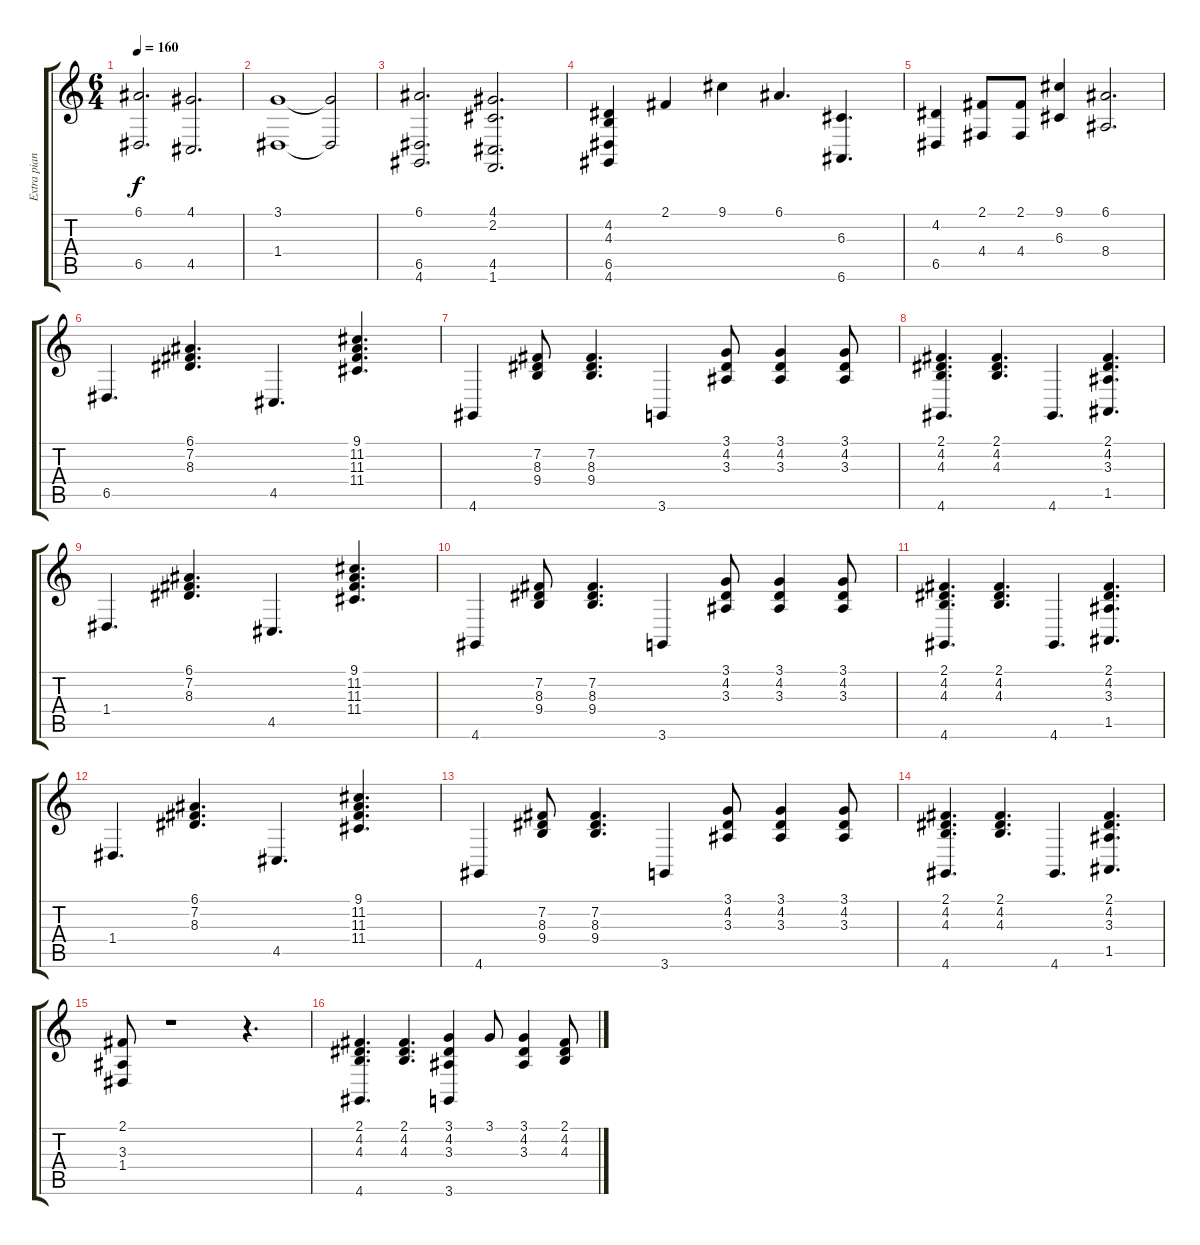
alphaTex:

\track ("Extra piano" "Extra pian") {instrument rockorgan}
\staff {score tabs}
\tuning (E4 B3 G3 D3 A2 E2) {hide}
\ts (6 4)
\tempo 160
\clef g2
\ks c
(6.1 6.5).2{d dy f} (4.1 4.5).2{d} |
(3.1 1.4).1 (3.1{t} 1.4{t}).2 |
(6.1 6.5 4.6).2{d} (4.1 2.2 4.5 1.6).2{d} |
(4.2 4.3 6.5 4.6).4 2.1.4 9.1.4 6.1.4{d} (6.3 6.6).4{d} |
(4.2 6.5).4 (2.1 4.4).8 (2.1 4.4).8 (9.1 6.3).4 (6.1 8.4).2{d} |
6.5.4{d} (6.1 7.2 8.3).4{d} 4.5.4{d} (9.1 11.2 11.3 11.4).4{d} |
4.6.4 (7.2 8.3 9.4).8 (7.2 8.3 9.4).4{d} 3.6.4 (3.1 4.2 3.3).8 (3.1 4.2 3.3).4 (3.1 4.2 3.3).8 |
(2.1 4.2 4.3 4.6).4{d} (2.1 4.2 4.3).4{d} 4.6.4{d} (2.1 4.2 3.3 1.5).4{d} |
1.4.4{d} (6.1 7.2 8.3).4{d} 4.5.4{d} (9.1 11.2 11.3 11.4).4{d} |
4.6.4 (7.2 8.3 9.4).8 (7.2 8.3 9.4).4{d} 3.6.4 (3.1 4.2 3.3).8 (3.1 4.2 3.3).4 (3.1 4.2 3.3).8 |
(2.1 4.2 4.3 4.6).4{d} (2.1 4.2 4.3).4{d} 4.6.4{d} (2.1 4.2 3.3 1.5).4{d} |
1.4.4{d} (6.1 7.2 8.3).4{d} 4.5.4{d} (9.1 11.2 11.3 11.4).4{d} |
4.6.4 (7.2 8.3 9.4).8 (7.2 8.3 9.4).4{d} 3.6.4 (3.1 4.2 3.3).8 (3.1 4.2 3.3).4 (3.1 4.2 3.3).8 |
(2.1 4.2 4.3 4.6).4{d} (2.1 4.2 4.3).4{d} 4.6.4{d} (2.1 4.2 3.3 1.5).4{d} |
(2.1 3.3 1.4).8 r.1 r.4{d} |
(2.1 4.2 4.3 4.6).4{d} (2.1 4.2 4.3).4{d} (3.1 4.2 3.3 3.6).4 3.1.8 (3.1 4.2 3.3).4 (2.1 4.2 4.3).8
